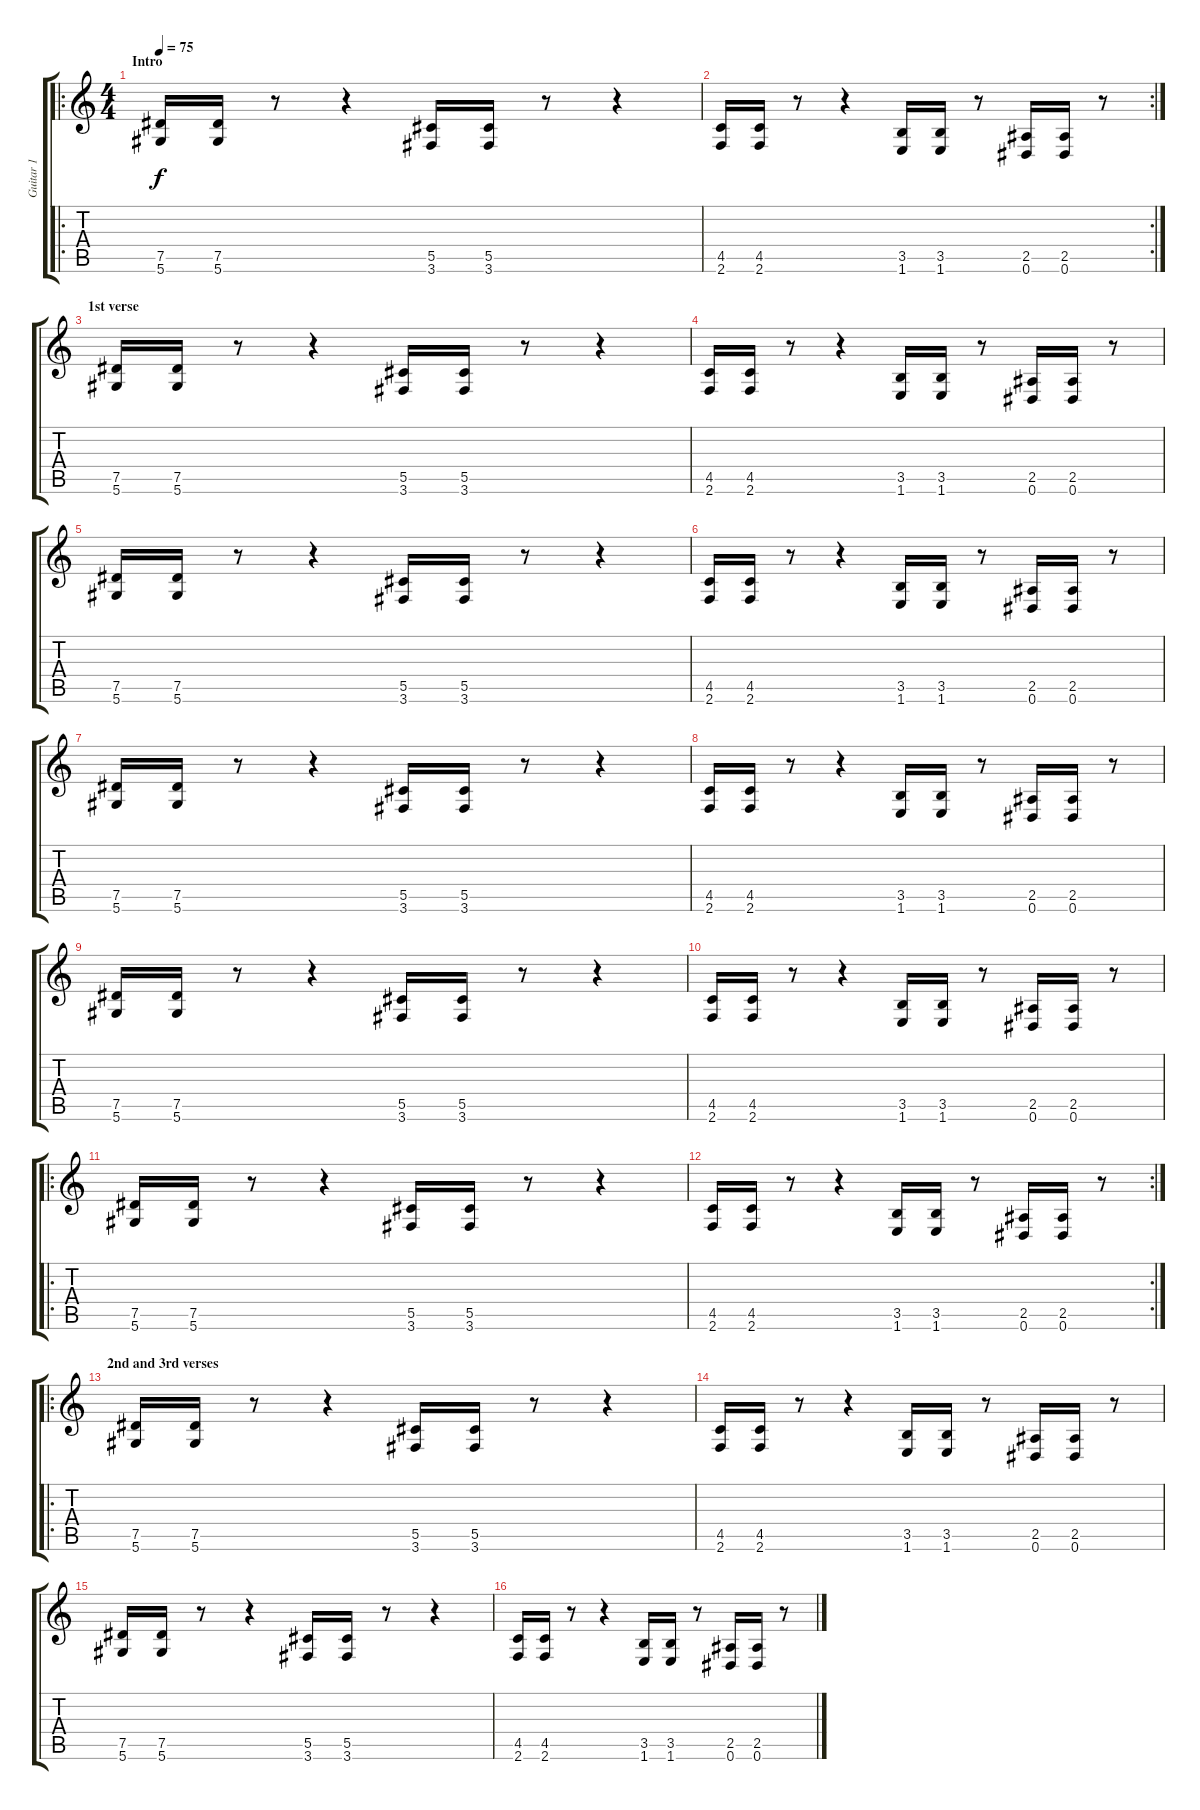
\track ("Guitar 1" "Guitar 1") {instrument distortionguitar}
\staff {score tabs}
\tuning (Eb4 Bb3 Gb3 Db3 Ab2 Eb2) {hide}
\ro
\ts (4 4)
\section ("" "Intro")
\tempo 75
\clef g2
\ks c
(7.5 5.6).16{dy f instrument distortionguitar} (7.5 5.6).16 r.8 r.4 (5.5 3.6).16 (5.5 3.6).16 r.8 r.4 |
\rc 2
(4.5 2.6).16 (4.5 2.6).16 r.8 r.4 (3.5 1.6).16 (3.5 1.6).16 r.8 (2.5 0.6).16 (2.5 0.6).16 r.8 |
\section ("" "1st verse")
(7.5 5.6).16 (7.5 5.6).16 r.8 r.4 (5.5 3.6).16 (5.5 3.6).16 r.8 r.4 |
(4.5 2.6).16 (4.5 2.6).16 r.8 r.4 (3.5 1.6).16 (3.5 1.6).16 r.8 (2.5 0.6).16 (2.5 0.6).16 r.8 |
(7.5 5.6).16 (7.5 5.6).16 r.8 r.4 (5.5 3.6).16 (5.5 3.6).16 r.8 r.4 |
(4.5 2.6).16 (4.5 2.6).16 r.8 r.4 (3.5 1.6).16 (3.5 1.6).16 r.8 (2.5 0.6).16 (2.5 0.6).16 r.8 |
(7.5 5.6).16 (7.5 5.6).16 r.8 r.4 (5.5 3.6).16 (5.5 3.6).16 r.8 r.4 |
(4.5 2.6).16 (4.5 2.6).16 r.8 r.4 (3.5 1.6).16 (3.5 1.6).16 r.8 (2.5 0.6).16 (2.5 0.6).16 r.8 |
(7.5 5.6).16 (7.5 5.6).16 r.8 r.4 (5.5 3.6).16 (5.5 3.6).16 r.8 r.4 |
(4.5 2.6).16 (4.5 2.6).16 r.8 r.4 (3.5 1.6).16 (3.5 1.6).16 r.8 (2.5 0.6).16 (2.5 0.6).16 r.8 |
\ro
(7.5 5.6).16 (7.5 5.6).16 r.8 r.4 (5.5 3.6).16 (5.5 3.6).16 r.8 r.4 |
\rc 2
(4.5 2.6).16 (4.5 2.6).16 r.8 r.4 (3.5 1.6).16 (3.5 1.6).16 r.8 (2.5 0.6).16 (2.5 0.6).16 r.8 |
\ro
\section ("" "2nd and 3rd verses")
(7.5 5.6).16 (7.5 5.6).16 r.8 r.4 (5.5 3.6).16 (5.5 3.6).16 r.8 r.4 |
(4.5 2.6).16 (4.5 2.6).16 r.8 r.4 (3.5 1.6).16 (3.5 1.6).16 r.8 (2.5 0.6).16 (2.5 0.6).16 r.8 |
(7.5 5.6).16 (7.5 5.6).16 r.8 r.4 (5.5 3.6).16 (5.5 3.6).16 r.8 r.4 |
(4.5 2.6).16 (4.5 2.6).16 r.8 r.4 (3.5 1.6).16 (3.5 1.6).16 r.8 (2.5 0.6).16 (2.5 0.6).16 r.8
